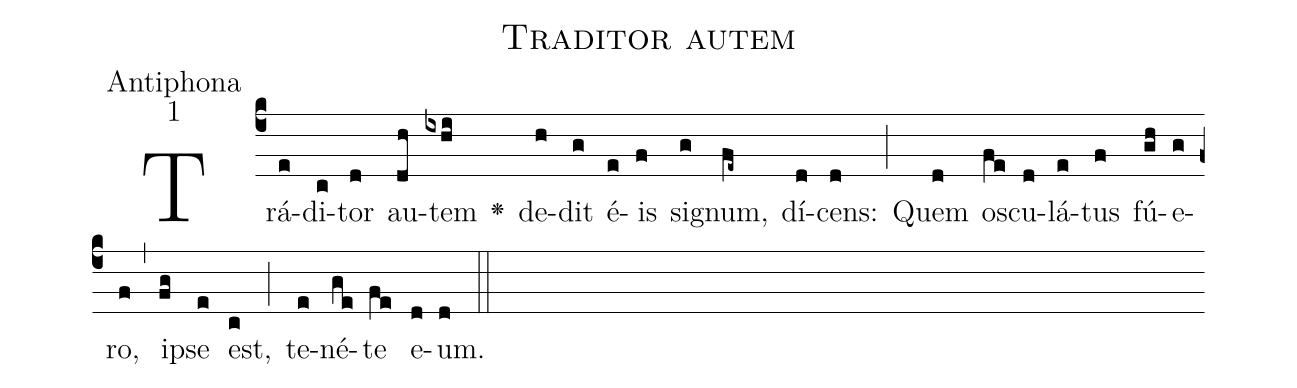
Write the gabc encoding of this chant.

name:Traditor autem;
office-part:Antiphona;
mode:1;
%%
(c4) Trá(e)di(c)tor(d) au(dh)tem(ixhi) <v>\greheightstar</v>() de(h)dit(g) é(e)is(f) si(g)gnum,(fe~) dí(d)cens:(d) (;) Quem(d) o(fe)scu(d)lá(e)tus(f) fú(gh)e(g)ro,(f) (,) i(fg)pse(e) est,(c) (;) te(e)né(ge)te(fe) e(d)um.(d///) (::)
